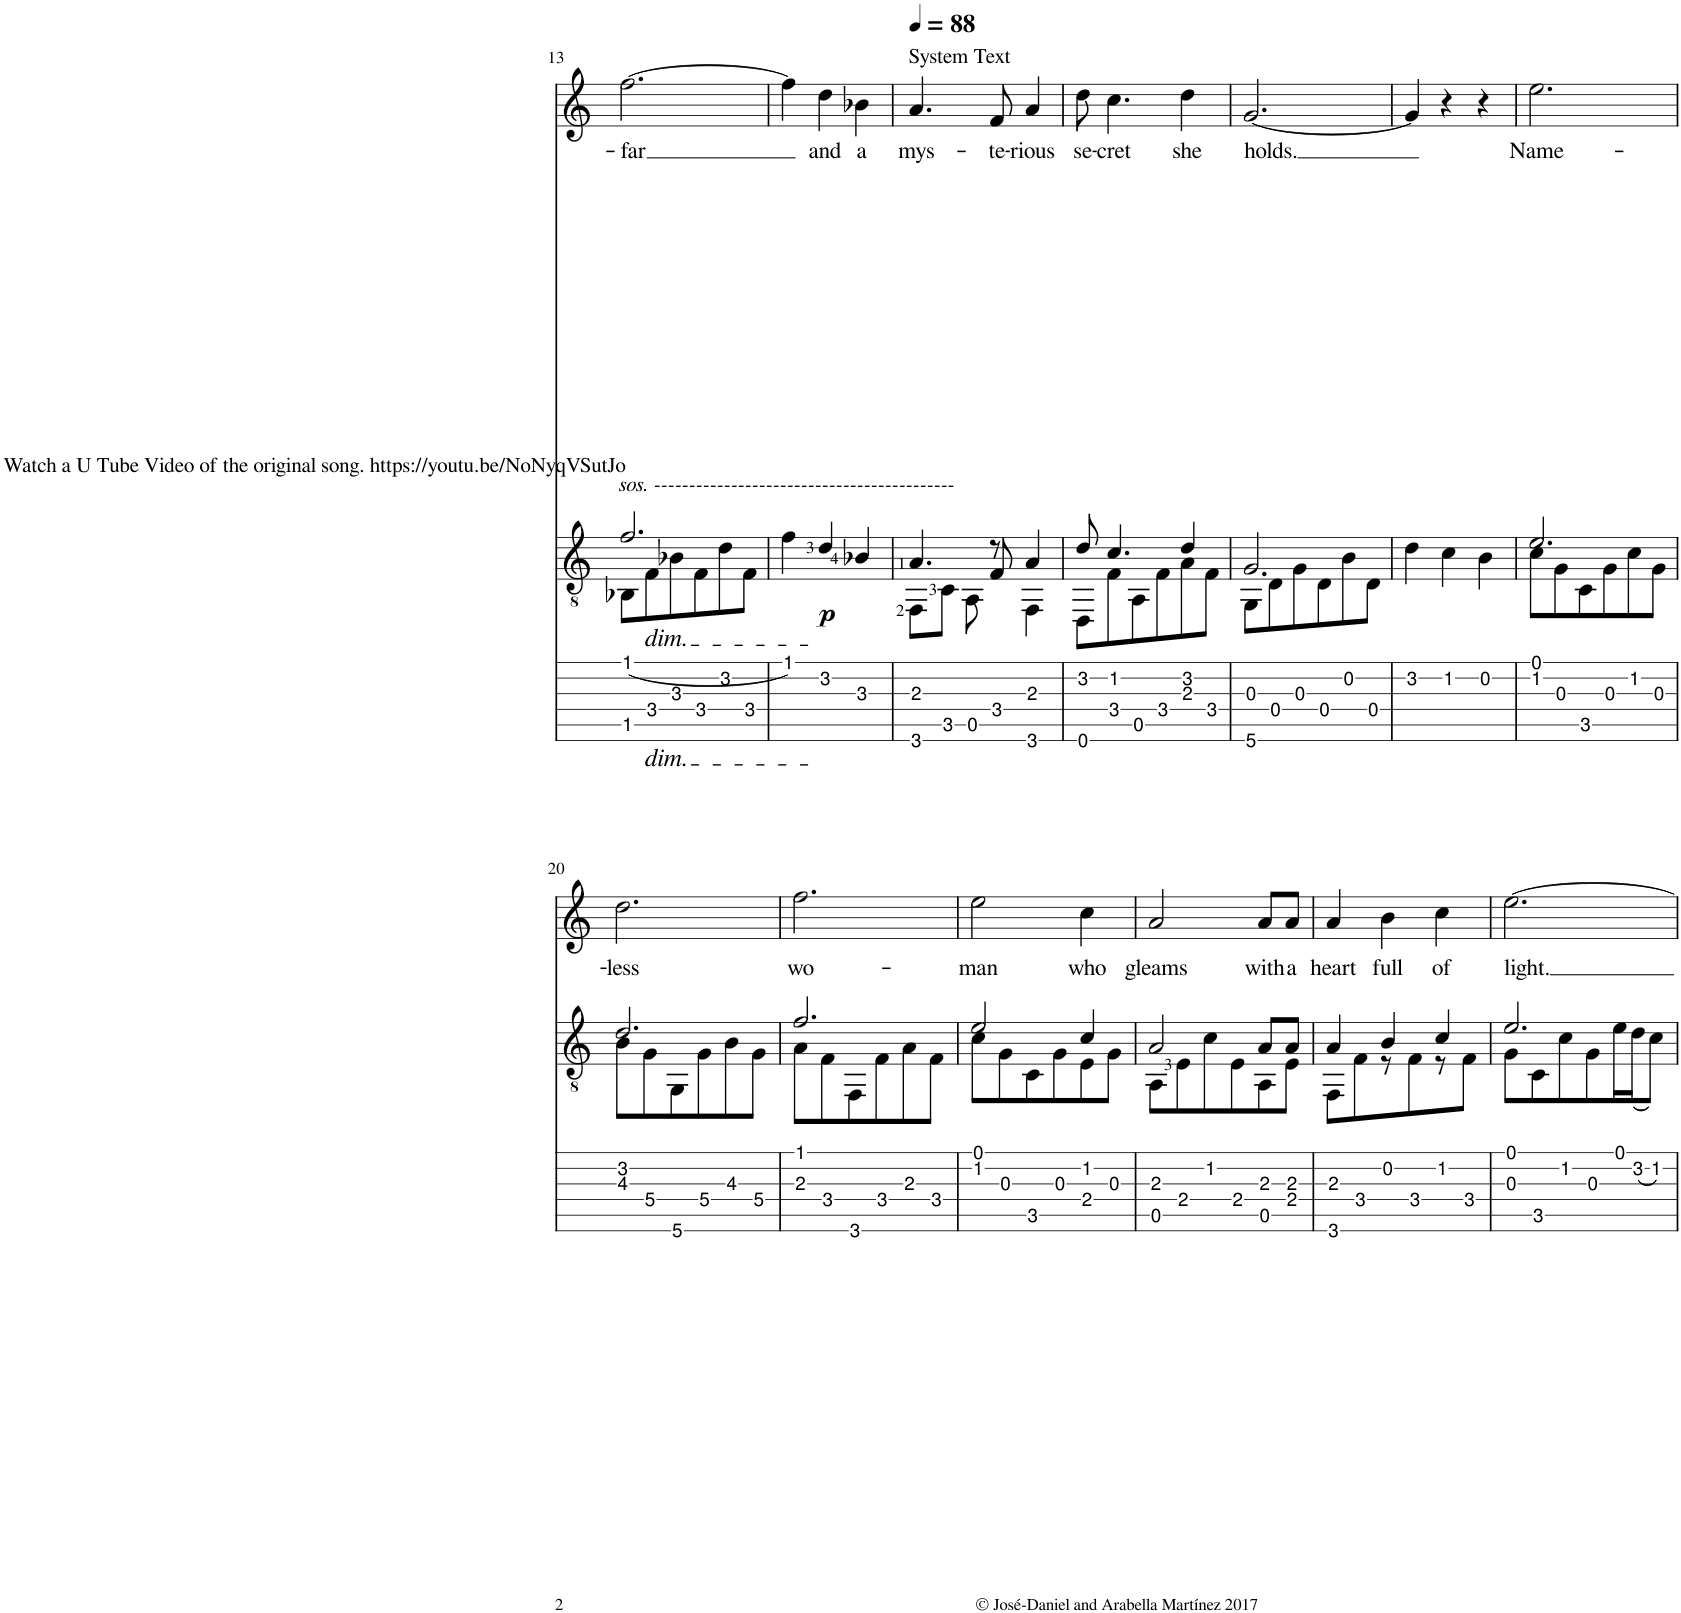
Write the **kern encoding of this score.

**kern	**kern	**dynam	**kern	**text
*part2	*part2	*part2	*part1	*part1
*staff3	*staff2	*staff2/3	*staff1	*staff1
*I"Guitar	*	*	*I"Voice	*
!!LO:PB:g=z
*	*clefGv2	*	*clefG2	*
*k[]	*k[]	*	*k[]	*
*M3/4	*M3/4	*	*M3/4	*
=13	=13	=13	=13	=13
*^	*^	*	*	*
!	!	!LO:TX:a:i:t=sos. -------------------------------------------	!	!	!	!
!	!	!	!	!	!	!LO:LY:b
8BB-L	[2.f	8BB-X\L	2.f/	.	[2.ff\	-far
!	!	!LO:TX:b:i:t=dim.	!	!	!	!
!LO:TX:b:i:t=dim.	!	!	!	!	!	!
8FJ	.	8F\	.	.	.	.
8B-L	.	8B-X\	.	.	.	.
8FJ	.	8F\	.	.	.	.
8dL	.	8d\	.	.	.	.
8FJ	.	8F\J	.	.	.	.
=14	=14	=14	=14	=14	=14	=14
4r	4f]	4ryy	4f\	.	4ff\]	.
!	!	!	!	!LO:DY:b	!	!LO:LY:b
2ryy	4d	2ryy	4d/	p	4dd\	and
!	!	!	!	!	!	!LO:LY:b
.	4B-	.	4B-X/	.	4b-X\	a
=15	=15	=15	=15	=15	=15	=15
*	*	*	*	*	*MM88	*
!	!	!	!	!	!LO:TX:b:t=Watch a U Tube Video of the original song. https&colon;//youtu.be/NoNyqVSutJo	!
!	!	!	!	!	!LO:TX:a:t=System Text	!
!	!	!	!	!	!	!LO:LY:b
8FFL	4.A	8FF\L	4.A/	.	4.a/	mys-
8CJ	.	8C\J	.	.	.	.
8AA	.	8AA\	.	.	.	.
!	!	!	!	!	!	!LO:LY:b
8r	8F	8r	8F/	.	8f/	-te-
!	!	!	!	!	!	!LO:LY:b
4FF	4A	4FF\	4A/	.	4a/	-rious
=16	=16	=16	=16	=16	=16	=16
!	!	!	!	!	!	!LO:LY:b
8DDL	8d	8DD\L	8d/	.	8dd\	se-
!	!	!	!	!	!	!LO:LY:b
8FJ	4.c	8F\	4.c/	.	4.cc\	-cret
8AAL	.	8AA\	.	.	.	.
8FJ	.	8F\	.	.	.	.
!	!	!	!	!	!	!LO:LY:b
8AL	4d	8A\	4d/	.	4dd\	she
8FJ	.	8F\J	.	.	.	.
=17	=17	=17	=17	=17	=17	=17
!	!	!	!	!	!	!LO:LY:b
8GGL	2.G	8GG\L	2.G/	.	[2.g/	holds.
8DJ	.	8D\	.	.	.	.
8GL	.	8G\	.	.	.	.
8DJ	.	8D\	.	.	.	.
8BL	.	8B\	.	.	.	.
8DJ	.	8D\J	.	.	.	.
*v	*v	*	*	*	*	*
*	*v	*v	*	*	*
=18	=18	=18	=18	=18
4d	4d\	.	4g/]	.
4c	4c\	.	4r	.
4B	4B\	.	4r	.
=19	=19	=19	=19	=19
*^	*^	*	*	*
!	!	!	!	!	!	!LO:LY:b
8cL	2.e	8c\L	2.e/	.	2.ee\	Name-
8GJ	.	8G\	.	.	.	.
8CL	.	8C\	.	.	.	.
8GJ	.	8G\	.	.	.	.
8cL	.	8c\	.	.	.	.
8GJ	.	8G\J	.	.	.	.
!!LO:LB:g=z
=20	=20	=20	=20	=20	=20	=20
!	!	!	!	!	!	!LO:LY:b
2.d	8BL	2.d/	8B\L	.	2.dd\	-less
.	8GJ	.	8G\	.	.	.
.	8GGL	.	8GG\	.	.	.
.	8GJ	.	8G\	.	.	.
.	8BL	.	8B\	.	.	.
.	8GJ	.	8G\J	.	.	.
=21	=21	=21	=21	=21	=21	=21
!	!	!	!	!	!	!LO:LY:b
2.f	8AL	2.f/	8A\L	.	2.ff\	wo-
.	8FJ	.	8F\	.	.	.
.	8FFL	.	8FF\	.	.	.
.	8FJ	.	8F\	.	.	.
.	8AL	.	8A\	.	.	.
.	8FJ	.	8F\J	.	.	.
=22	=22	=22	=22	=22	=22	=22
!	!	!	!	!	!	!LO:LY:b
2e	8cL	2e/	8c\L	.	2ee\	-man
.	8GJ	.	8G\	.	.	.
.	8CL	.	8C\	.	.	.
.	8GJ	.	8G\	.	.	.
!	!	!	!	!	!	!LO:LY:b
4c	8EL	4c/	8E\	.	4cc\	who
.	8GJ	.	8G\J	.	.	.
=23	=23	=23	=23	=23	=23	=23
!	!	!	!	!	!	!LO:LY:b
2A	8AAL	2A/	8AA\L	.	2a/	gleams
.	8EJ	.	8E\	.	.	.
.	8cL	.	8c\	.	.	.
.	8EJ	.	8E\	.	.	.
!	!	!	!	!	!	!LO:LY:b
8AL	8AAL	8A/L	8AA\	.	8a/L	with
!	!	!	!	!	!	!LO:LY:b
8AJ	8EJ	8A/J	8E\J	.	8a/J	a
=24	=24	=24	=24	=24	=24	=24
!	!	!	!	!	!	!LO:LY:b
4A	8FFL	4A/	8FF\L	.	4a/	heart
.	8FJ	.	8F\	.	.	.
!	!	!	!	!	!	!LO:LY:b
4B	8r	4B/	8r	.	4b\	full
.	8F	.	8F\	.	.	.
!	!	!	!	!	!	!LO:LY:b
4c	8r	4c/	8r	.	4cc\	of
.	8F	.	8F\J	.	.	.
=25	=25	=25	=25	=25	=25	=25
!	!	!	!	!	!	!LO:LY:b
2.e	8GL	2.e/	8G\L	.	[2.ee\	-light.
.	8CJ	.	8C\	.	.	.
.	8cL	.	8c\	.	.	.
.	8GJ	.	8G\	.	.	.
.	16eLL	.	16e\L	.	.	.
.	16dJ	.	(16d\J	.	.	.
.	8cJ	.	8c\J)	.	.	.
*v	*v	*	*	*	*	*
*	*v	*v	*	*	*
=	=	=	=	=
*-	*-	*-	*-	*-
